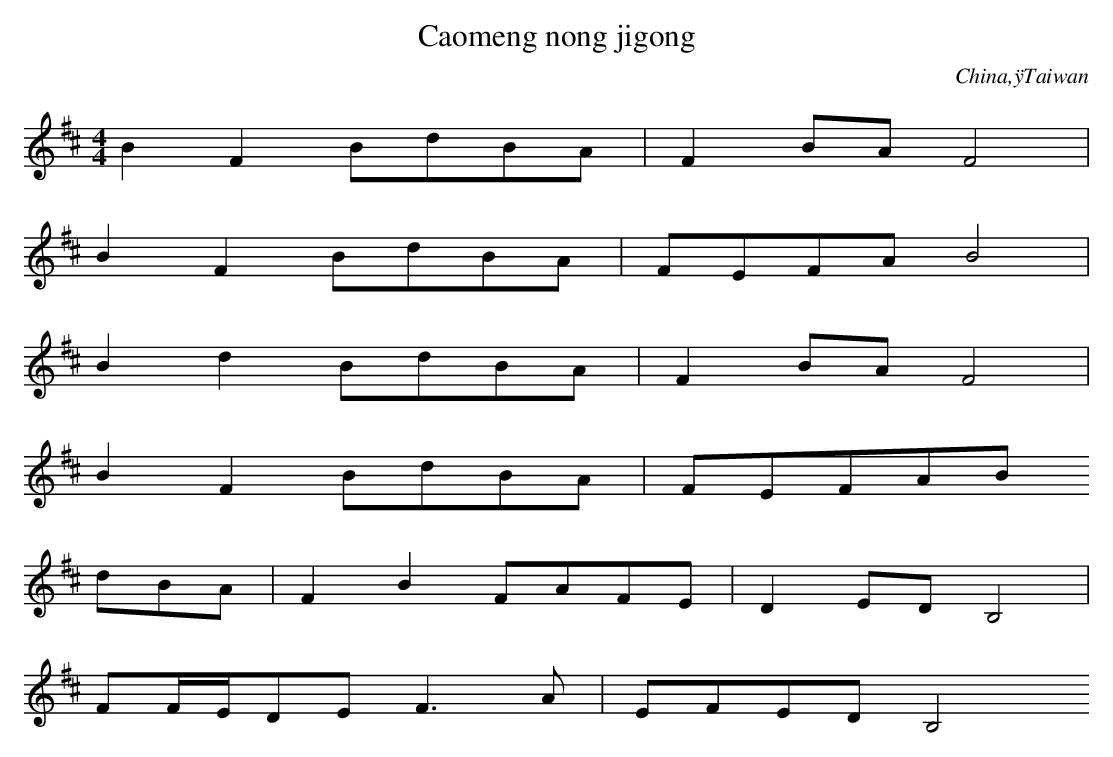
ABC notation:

X:1
T: Caomeng nong jigong
O: China,ÿTaiwan
M: 4/4
L: 1/16
K: D
B4F4B2d2B2A2 | F4B2A2F8 |
B4F4B2d2B2A2 | F2E2F2A2B8 |
B4d4B2d2B2A2 | F4B2A2F8 |
B4F4B2d2B2A2 | F2E2F2A2B2
d2B2A2 | F4B4F2A2F2E2 | D4E2D2B,8 |
F2FED2E2F6A2 | E2F2E2D2B,8
